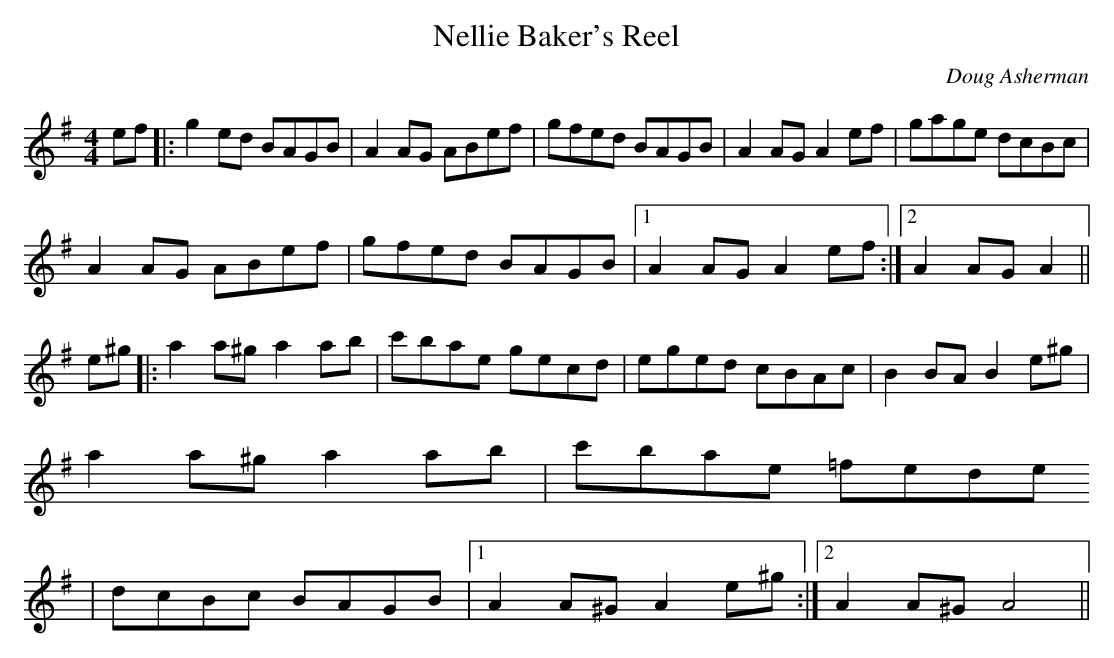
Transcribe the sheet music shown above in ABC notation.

X:1
T:Nellie Baker's Reel
M:4/4
L:1/8
C:Doug Asherman
K:G
ef|:g2 ed BAGB|A2 AG ABef|gfed BAGB|A2 AG A2 ef|gage dcBc|
A2 AG ABef|gfed BAGB|1 A2 AG A2 ef:|2 A2 AG A2||
e^g|:a2 a^g a2 ab| c'bae gecd|eged cBAc|B2 BA B2 e^g|
a2 a^g a2 ab| c'bae =fede
|dcBc BAGB|1 A2 A^G A2 e^g:|2 A2 A^G A4||
